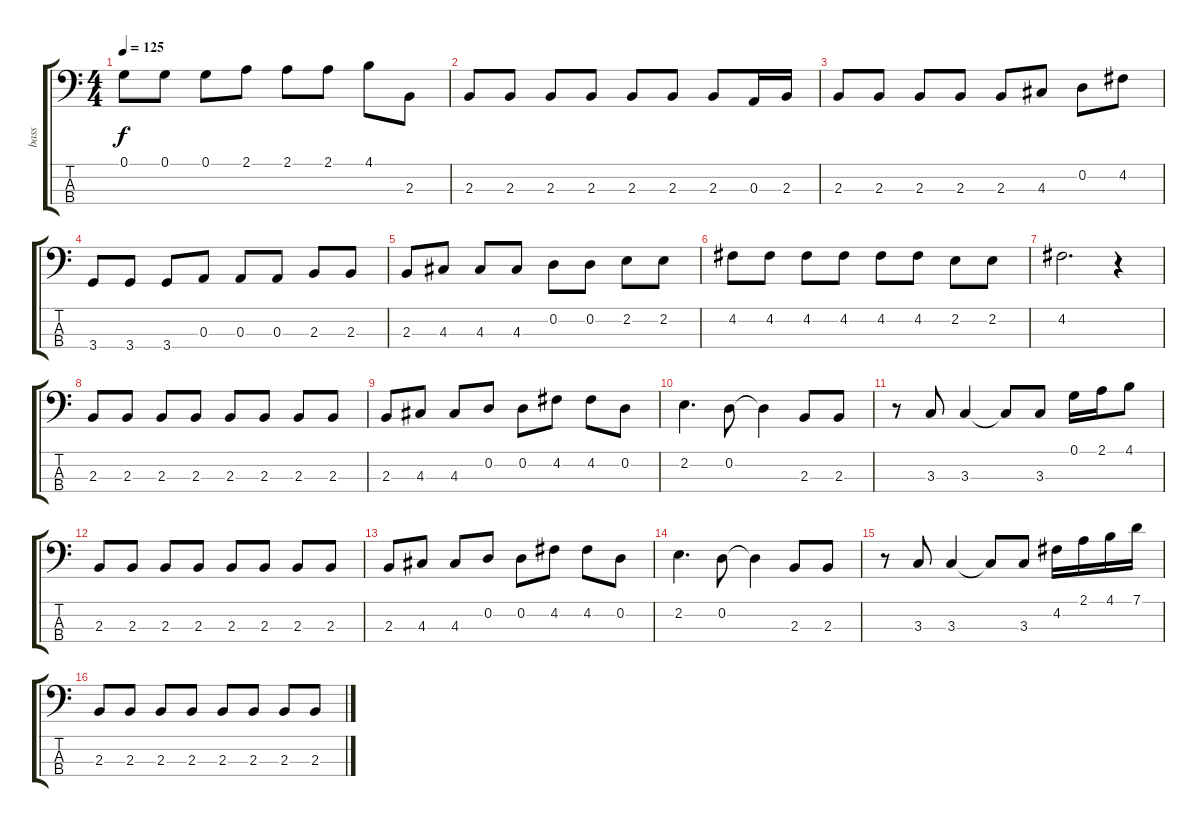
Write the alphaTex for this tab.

\track ("bass" "bass") {instrument electricbassfinger}
\staff {score tabs}
\tuning (G2 D2 A1 E1) {hide}
\ts (4 4)
\tempo 125
\clef f4
\ks c
0.1.8{dy f} 0.1.8 0.1.8 2.1.8 2.1.8 2.1.8 4.1.8 2.3.8 |
2.3.8 2.3.8 2.3.8 2.3.8 2.3.8 2.3.8 2.3.8 0.3.16 2.3.16 |
2.3.8 2.3.8 2.3.8 2.3.8 2.3.8 4.3.8 0.2.8 4.2.8 |
3.4.8 3.4.8 3.4.8 0.3.8 0.3.8 0.3.8 2.3.8 2.3.8 |
2.3.8 4.3.8 4.3.8 4.3.8 0.2.8 0.2.8 2.2.8 2.2.8 |
4.2.8 4.2.8 4.2.8 4.2.8 4.2.8 4.2.8 2.2.8 2.2.8 |
4.2.2{d} r.4 |
2.3.8 2.3.8 2.3.8 2.3.8 2.3.8 2.3.8 2.3.8 2.3.8 |
2.3.8 4.3.8 4.3.8 0.2.8 0.2.8 4.2.8 4.2.8 0.2.8 |
2.2.4{d} 0.2.8 0.2{t}.4 2.3.8 2.3.8 |
r.8 3.3.8 3.3.4 3.3{t}.8 3.3.8 0.1.16 2.1.16 4.1.8 |
2.3.8 2.3.8 2.3.8 2.3.8 2.3.8 2.3.8 2.3.8 2.3.8 |
2.3.8 4.3.8 4.3.8 0.2.8 0.2.8 4.2.8 4.2.8 0.2.8 |
2.2.4{d} 0.2.8 0.2{t}.4 2.3.8 2.3.8 |
r.8 3.3.8 3.3.4 3.3{t}.8 3.3.8 4.2.16 2.1.16 4.1.16 7.1.16 |
2.3.8 2.3.8 2.3.8 2.3.8 2.3.8 2.3.8 2.3.8 2.3.8
